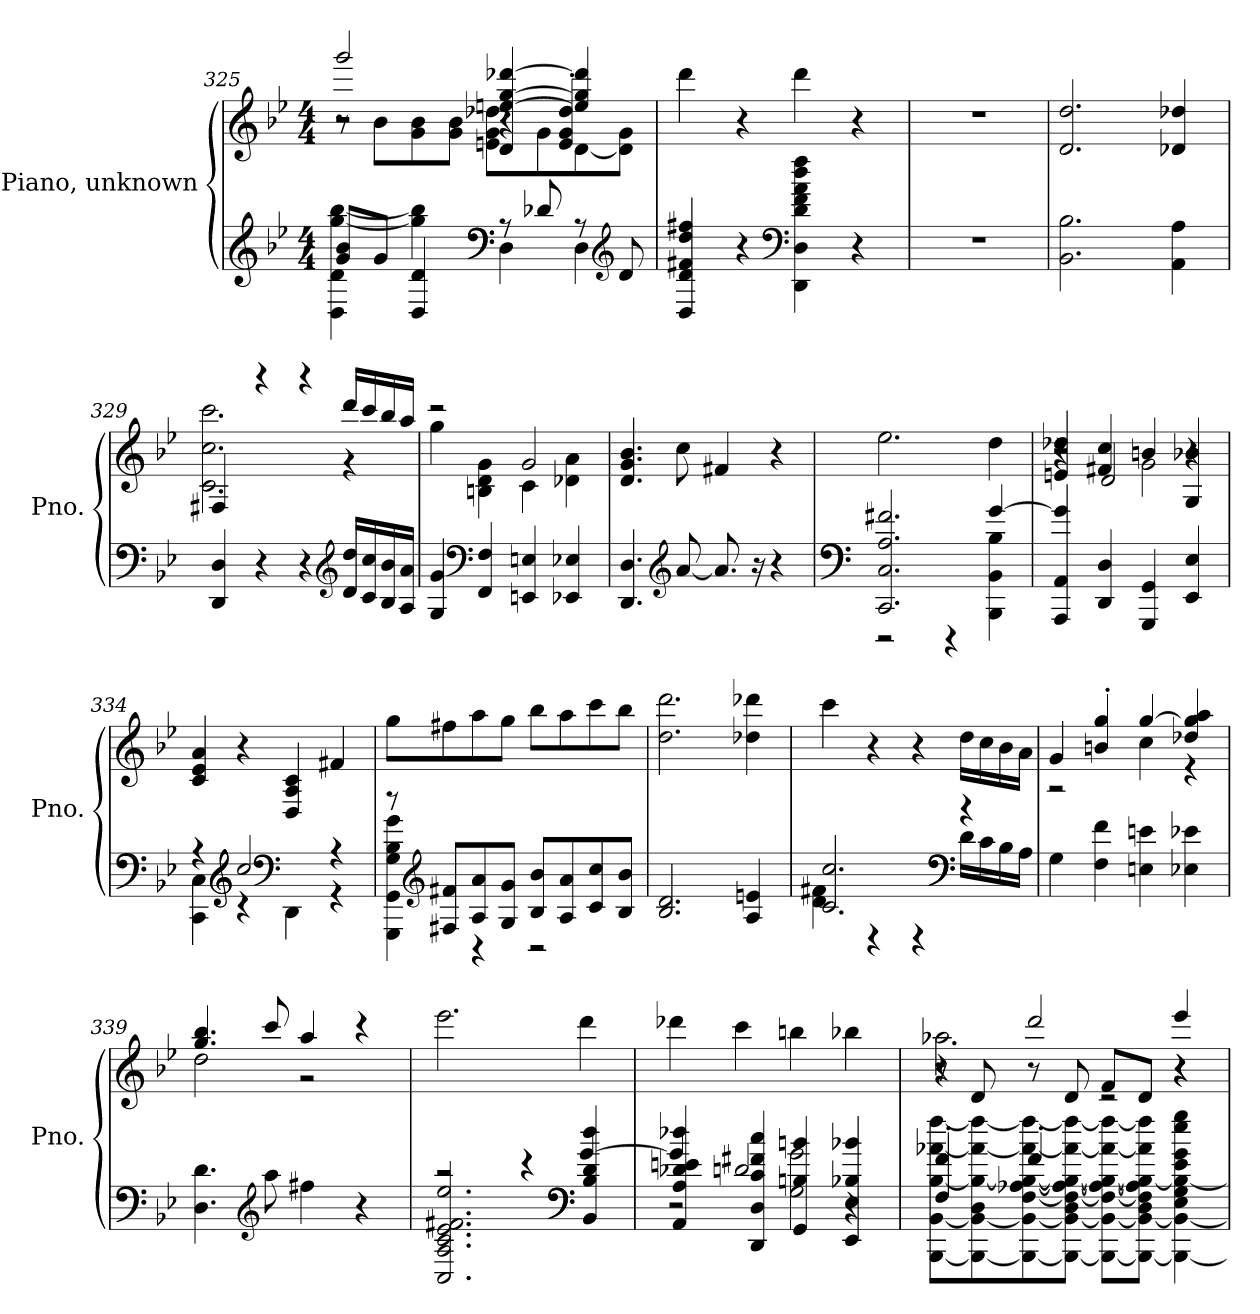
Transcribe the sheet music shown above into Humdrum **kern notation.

**kern	**kern
*part1	*part1
*staff2	*staff1
*I"Piano, unknown	*
*I'Pno.	*
*clefG2	*clefG2
*k[b-e-]	*k[b-e-]
*M4/4	*M4/4
=325	=325
*^	*^
*	*	*	*^
8g/ 8b-/L	4D\ 4d\ [4gg\ [4bb-\	2ggg/	8r	2r
8g/J	.	.	8b-\L	.
4D/ 4d/	4gg\] 4bb-\]	.	8g\ 8b-\	.
.	.	.	8g\ 8b-\J	.
*clefF4	*	*	*	*
8r	4D\	4d/ [4een/ [4gg/ [4ddd-X/	8en\ 8g\ 8dd-X\L	4r
8d-X/	.	.	8g\	.
8r	4D\	4ee/] 4gg/] 4ddd-/]	[8d\	4e/' 4g/' 4dd-/'
*clefG2	*	*	*	*
8d-/	.	.	8d\] 8g\J	.
*v	*v	*	*	*
*	*v	*v	*v
!!LO:LB:g=z
=326	=326
4D/ 4d/ 4f#X/ 4dd/ 4ff#X/	4ddd\
4r	4r
*clefF4	*
4DD\ 4D\ 4d\ 4f#\ 4a\ 4dd\ 4ff#\	4ddd\
4r	4r
=327	=327
1r	1r
=328	=328
2.BB-\ 2.B-\	2.d/ 2.dd/
4AA\ 4A\	4d-X/ 4dd-X/
=329	=329
*	*^
4DD/ 4D/	4F#X/	2.c\ 2.cc\ 2.ccc\
4r	4r	.
4r	4r	.
*clefG2	*	*
16d/ 16dd/LL	16ddd/LL	4r
16c/ 16cc/	16ccc/	.
16B-/ 16b-/	16bb-/	.
16A/ 16a/JJ	16aa/JJ	.
=330	=330	=330
4G/ 4g/	2r	4gg\
*clefF4	*	*
4FF/ 4F/	.	4Bn\ 4d\ 4g\
4EEn/ 4En/	2g/	4c\
4EE-X/ 4E-X/	.	4d-X\ 4a\
*	*v	*v
=331	=331
4.DD/ 4.D/	4.d/ 4.g/ 4.b-/
*clefG2	*
[8a/	8cc\
8.a/]	4f#X/
16r	.
4r	4r
!!LO:PB:g=z
=332	=332
*clefF4	*
*^	*
2.CC/ 2.C/ 2.A/ 2.f#X/	2r	2.ee-\
.	4r	.
[4g/	4BBB-\ 4BB-\ 4B-\	4dd\
*v	*v	*
=333	=333
*	*^
*	*	*^
4AAA/ 4AA/ 4g/]	4en/ 4dd-X/	2r	4r
4DD/ 4D/	4f#X/ 4cc/	.	2d/
4GGG/ 4GG/	4bn/	2g\	.
4EE-/ 4E-/	4G/ 4b-X/	.	4r
*	*v	*v	*v
=334	=334
*^	*
4r	4CC\ 4C\	4c/ 4e-/ 4a/
*clefG2	*	*
2cc/	4r	4r
*clefF4	*	*
.	4DD\	4D/ 4A/ 4c/
4r	4r	4f#X/
=335	=335	=335
8r	4GGG\ 4GG\ 4G\ 4B-\ 4g\	8gg\L
*clefG2	*	*
8F#X/ 8f#X/L	.	8ff#X\
8A/ 8a/	4r	8aa\
8G/ 8g/J	.	8gg\J
8B-/ 8b-/L	2r	8bb-\L
8A/ 8a/	.	8aa\
8c/ 8cc/	.	8ccc\
8B-/ 8b-/J	.	8bb-\J
*v	*v	*
=336	=336
2.B-/ 2.d/	2.dd\ 2.ddd\
4A/ 4en/	4dd-X\ 4ddd-X\
!!LO:LB:g=z
=337	=337
*^	*
2.c/ 2.cc/	4d\ 4f#X\	4ccc\
.	4r	4r
.	4r	4r
*clefF4	*	*
4r	16d\LL	16dd\LL
.	16c\	16cc\
.	16B-\	16b-\
.	16A\JJ	16a\JJ
*v	*v	*
=338	=338
*	*^
4G\	4g/	2r
4F\ 4f\	4bn/' 4gg/'	.
4En\ 4en\	[4gg/	4cc\
4E-X\ 4e-X\	4dd-X/ 4gg/] 4aa/	4r
=339	=339	=339
4.D\ 4.d\	4.gg/ 4.bb-/	2dd\
*clefG2	*	*
8aa\	8ccc/	.
4ff#X\	4aa/	2r
4r	4r	.
*	*v	*v
=340	=340
*^	*
2r	2.C/ 2.A/ 2.c/ 2.e-/ 2.f#X/ 2.ee-/	2.eee-\
4r	.	.
*clefF4	*	*
[4g/	4BB-/ 4B-/ 4d/ 4dd/	4ddd\
!!LO:LB:g=z
=341	=341	=341
*	*^	*
4g/]	2r	4AA/ 4A/ 4d-X/ 4en/ 4dd-X/	4ddd-X\
2dn/	.	4DD/ 4D/ 4c/ 4f#X/ 4cc/	4ccc\
.	2G\ 2g\	4GG/ 4Bn/ 4bn/	4bbn\
4r	.	4EE-/ 4E-/ 4B-X/ 4b-X/	4bb-X\
*	*v	*v	*
=342	=342	=342
*	*	*^
*	*	*	*^
4F/' 4f/'	[8BBB-\ [8BB-\ [8B-\ [8a-X\ [8ff\L	4r	2.aa-X\	8r
.	8BBB-\_ 8BB-\_ 8D\ 8B-\_ 8a-\_ 8ff\_	.	.	8d/
4f'/	8BBB-\_ 8BB-\_ [8F\ [8A-X\ 8B-\_ 8a-\_ 8ff\_	2ddd/	.	8r
.	8BBB-\_ 8BB-\_ 8D\ 8F\_ 8A-\_ 8B-\_ 8a-\_ 8ff\_J	.	.	8d/
2r	8BBB-\_ 8BB-\_ 8F\_ 8A-\_ 8B-\_ 8a-\_ 8ff\_L	.	.	8f/L
.	8BBB-\_ 8BB-\_ 8D\ 8F\] 8A-\] 8B-\_ 8a-\] 8ff\]J	.	.	8d/J
.	4BBB-\_ 4BB-\_ 4E-\ 4G\ 4B-\_ 4e-\ 4g\ 4ee-\ 4gg\	4r	4r	4eee-/
*v	*v	*	*	*
*	*v	*v	*v
=	=
*-	*-
